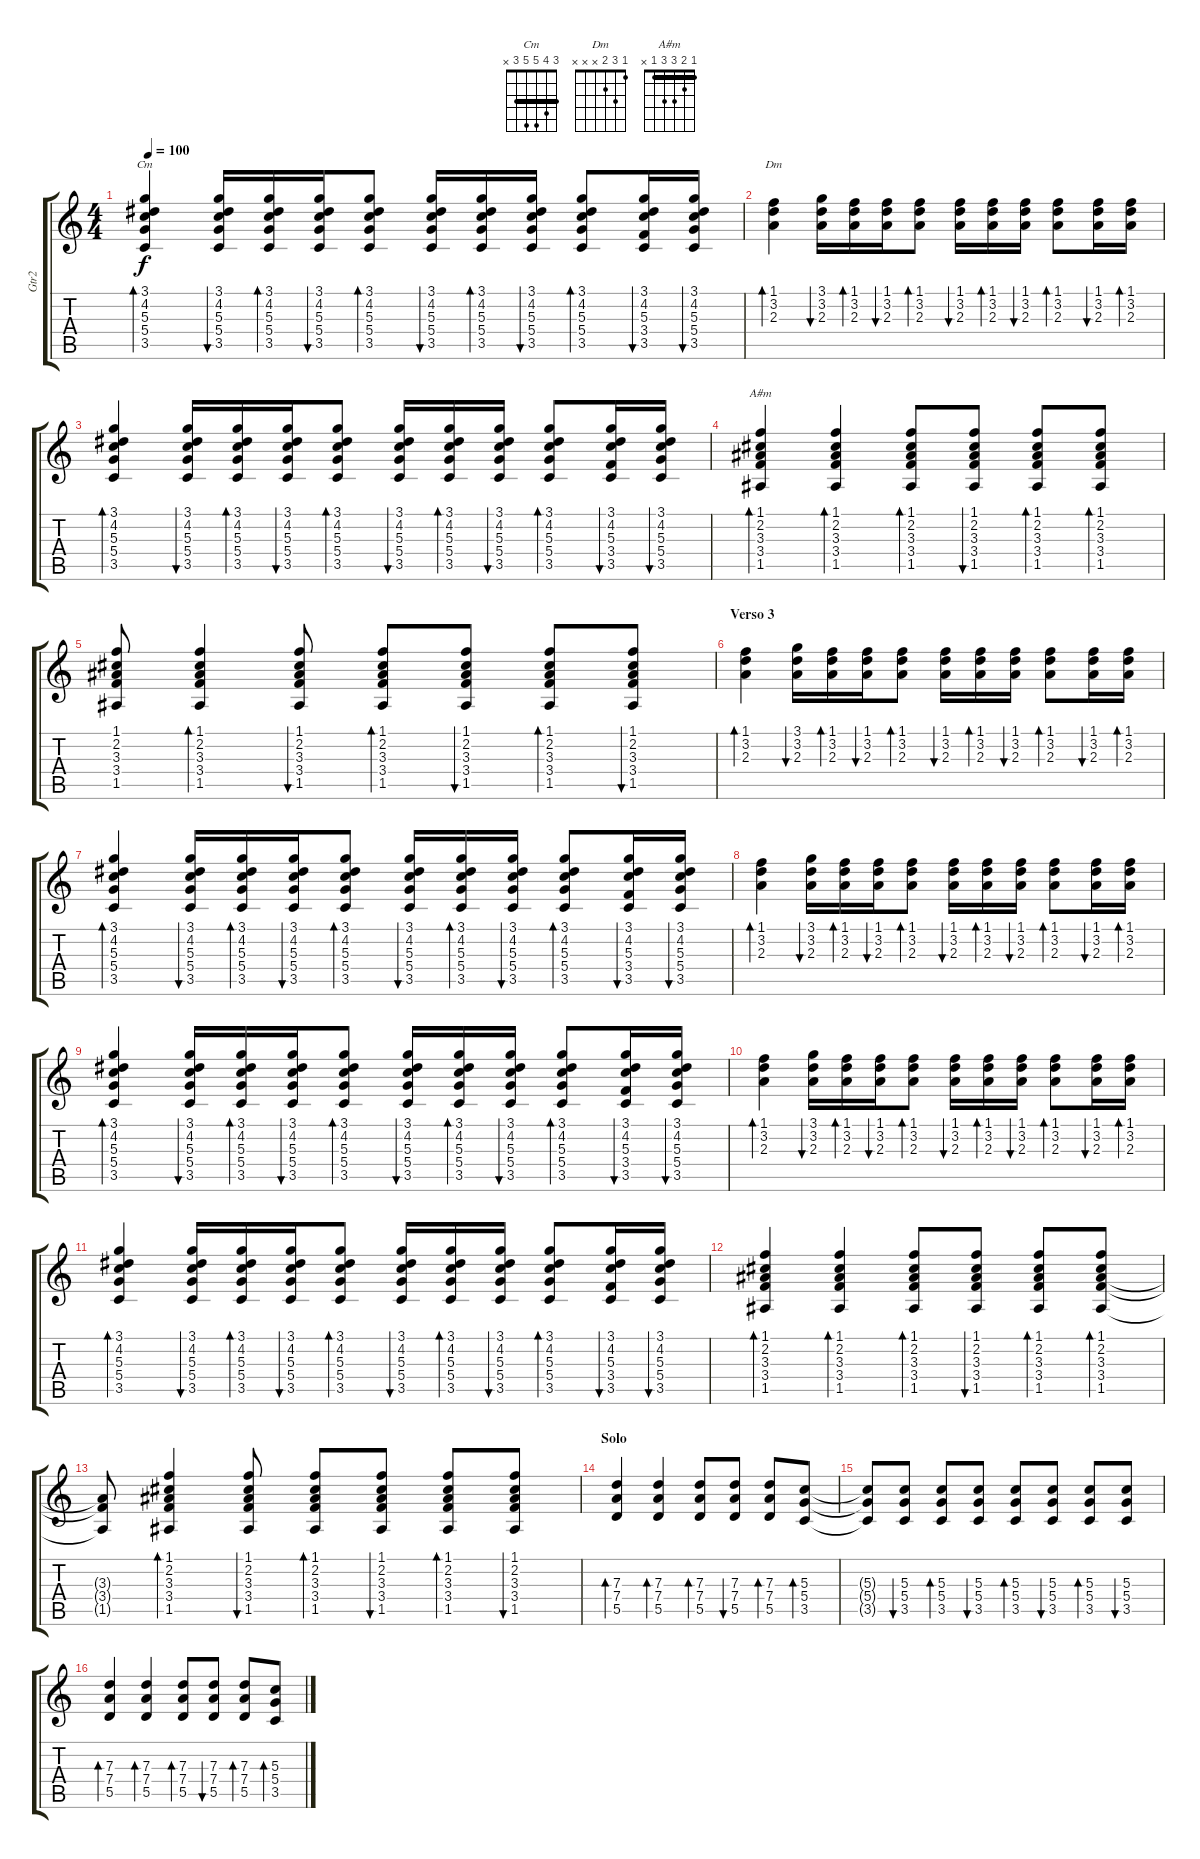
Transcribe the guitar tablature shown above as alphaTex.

\track ("Gtr2" "Gtr2") {instrument acousticguitarnylon}
\staff {score tabs}
\tuning (E4 B3 G3 D3 A2 E2) {hide}
\chord ("Cm" 3 4 5 5 3 x) {barre 3}
\chord ("Dm" 1 3 2 x x x)
\chord ("A#m" 1 2 3 3 1 x) {barre 1}
\ts (4 4)
\tempo 100
\clef g2
\ks c
(3.1 4.2 5.3 5.4 3.5).4{bd 60 ch "Cm" dy f} (3.1 4.2 5.3 5.4 3.5).16{bu 60} (3.1 4.2 5.3 5.4 3.5).16{bd 60} (3.1 4.2 5.3 5.4 3.5).16{bu 60} (3.1 4.2 5.3 5.4 3.5).8{bd 60} (3.1 4.2 5.3 5.4 3.5).16{bu 60} (3.1 4.2 5.3 5.4 3.5).16{bd 60} (3.1 4.2 5.3 5.4 3.5).16{bu 60} (3.1 4.2 5.3 5.4 3.5).8{bd 60} (3.1 4.2 5.3 3.4 3.5).16{bu 60} (3.1 4.2 5.3 5.4 3.5).16{bu 60} |
(1.1 3.2 2.3).4{bd 60 ch "Dm" instrument acousticguitarnylon} (3.1 3.2 2.3).16{bu 60} (1.1 3.2 2.3).16{bd 60} (1.1 3.2 2.3).16{bu 60} (1.1 3.2 2.3).8{bd 60} (1.1 3.2 2.3).16{bu 60} (1.1 3.2 2.3).16{bd 60} (1.1 3.2 2.3).16{bu 60} (1.1 3.2 2.3).8{bd 60} (1.1 3.2 2.3).16{bu 60} (1.1 3.2 2.3).16{bd 60} |
(3.1 4.2 5.3 5.4 3.5).4{bd 60} (3.1 4.2 5.3 5.4 3.5).16{bu 60} (3.1 4.2 5.3 5.4 3.5).16{bd 60} (3.1 4.2 5.3 5.4 3.5).16{bu 60} (3.1 4.2 5.3 5.4 3.5).8{bd 60} (3.1 4.2 5.3 5.4 3.5).16{bu 60} (3.1 4.2 5.3 5.4 3.5).16{bd 60} (3.1 4.2 5.3 5.4 3.5).16{bu 60} (3.1 4.2 5.3 5.4 3.5).8{bd 60} (3.1 4.2 5.3 3.4 3.5).16{bu 60} (3.1 4.2 5.3 5.4 3.5).16{bu 60} |
(1.1 2.2 3.3 3.4 1.5).4{bd 60 ch "A#m"} (1.1 2.2 3.3 3.4 1.5).4{bd 60} (1.1 2.2 3.3 3.4 1.5).8{bd 60} (1.1 2.2 3.3 3.4 1.5).8{bu 60} (1.1 2.2 3.3 3.4 1.5).8{bd 60} (1.1 2.2 3.3 3.4 1.5).8{bd 60} |
(1.1 2.2 3.3 3.4 1.5).8 (1.1 2.2 3.3 3.4 1.5).4{bd 60} (1.1 2.2 3.3 3.4 1.5).8{bu 60} (1.1 2.2 3.3 3.4 1.5).8{bd 60} (1.1 2.2 3.3 3.4 1.5).8{bu 60} (1.1 2.2 3.3 3.4 1.5).8{bd 60} (1.1 2.2 3.3 3.4 1.5).8{bu 60} |
\section ("" "Verso 3")
(1.1 3.2 2.3).4{bd 60 instrument acousticguitarnylon} (3.1 3.2 2.3).16{bu 60} (1.1 3.2 2.3).16{bd 60} (1.1 3.2 2.3).16{bu 60} (1.1 3.2 2.3).8{bd 60} (1.1 3.2 2.3).16{bu 60} (1.1 3.2 2.3).16{bd 60} (1.1 3.2 2.3).16{bu 60} (1.1 3.2 2.3).8{bd 60} (1.1 3.2 2.3).16{bu 60} (1.1 3.2 2.3).16{bd 60} |
(3.1 4.2 5.3 5.4 3.5).4{bd 60} (3.1 4.2 5.3 5.4 3.5).16{bu 60} (3.1 4.2 5.3 5.4 3.5).16{bd 60} (3.1 4.2 5.3 5.4 3.5).16{bu 60} (3.1 4.2 5.3 5.4 3.5).8{bd 60} (3.1 4.2 5.3 5.4 3.5).16{bu 60} (3.1 4.2 5.3 5.4 3.5).16{bd 60} (3.1 4.2 5.3 5.4 3.5).16{bu 60} (3.1 4.2 5.3 5.4 3.5).8{bd 60} (3.1 4.2 5.3 3.4 3.5).16{bu 60} (3.1 4.2 5.3 5.4 3.5).16{bu 60} |
(1.1 3.2 2.3).4{bd 60 instrument acousticguitarnylon} (3.1 3.2 2.3).16{bu 60} (1.1 3.2 2.3).16{bd 60} (1.1 3.2 2.3).16{bu 60} (1.1 3.2 2.3).8{bd 60} (1.1 3.2 2.3).16{bu 60} (1.1 3.2 2.3).16{bd 60} (1.1 3.2 2.3).16{bu 60} (1.1 3.2 2.3).8{bd 60} (1.1 3.2 2.3).16{bu 60} (1.1 3.2 2.3).16{bd 60} |
(3.1 4.2 5.3 5.4 3.5).4{bd 60} (3.1 4.2 5.3 5.4 3.5).16{bu 60} (3.1 4.2 5.3 5.4 3.5).16{bd 60} (3.1 4.2 5.3 5.4 3.5).16{bu 60} (3.1 4.2 5.3 5.4 3.5).8{bd 60} (3.1 4.2 5.3 5.4 3.5).16{bu 60} (3.1 4.2 5.3 5.4 3.5).16{bd 60} (3.1 4.2 5.3 5.4 3.5).16{bu 60} (3.1 4.2 5.3 5.4 3.5).8{bd 60} (3.1 4.2 5.3 3.4 3.5).16{bu 60} (3.1 4.2 5.3 5.4 3.5).16{bu 60} |
(1.1 3.2 2.3).4{bd 60 instrument acousticguitarnylon} (3.1 3.2 2.3).16{bu 60} (1.1 3.2 2.3).16{bd 60} (1.1 3.2 2.3).16{bu 60} (1.1 3.2 2.3).8{bd 60} (1.1 3.2 2.3).16{bu 60} (1.1 3.2 2.3).16{bd 60} (1.1 3.2 2.3).16{bu 60} (1.1 3.2 2.3).8{bd 60} (1.1 3.2 2.3).16{bu 60} (1.1 3.2 2.3).16{bd 60} |
(3.1 4.2 5.3 5.4 3.5).4{bd 60} (3.1 4.2 5.3 5.4 3.5).16{bu 60} (3.1 4.2 5.3 5.4 3.5).16{bd 60} (3.1 4.2 5.3 5.4 3.5).16{bu 60} (3.1 4.2 5.3 5.4 3.5).8{bd 60} (3.1 4.2 5.3 5.4 3.5).16{bu 60} (3.1 4.2 5.3 5.4 3.5).16{bd 60} (3.1 4.2 5.3 5.4 3.5).16{bu 60} (3.1 4.2 5.3 5.4 3.5).8{bd 60} (3.1 4.2 5.3 3.4 3.5).16{bu 60} (3.1 4.2 5.3 5.4 3.5).16{bu 60} |
(1.1 2.2 3.3 3.4 1.5).4{bd 60} (1.1 2.2 3.3 3.4 1.5).4{bd 60} (1.1 2.2 3.3 3.4 1.5).8{bd 60} (1.1 2.2 3.3 3.4 1.5).8{bu 60} (1.1 2.2 3.3 3.4 1.5).8{bd 60} (1.1 2.2 3.3 3.4 1.5).8{bd 60} |
(3.3{t} 3.4{t} 1.5{t}).8 (1.1 2.2 3.3 3.4 1.5).4{bd 60} (1.1 2.2 3.3 3.4 1.5).8{bu 60} (1.1 2.2 3.3 3.4 1.5).8{bd 60} (1.1 2.2 3.3 3.4 1.5).8{bu 60} (1.1 2.2 3.3 3.4 1.5).8{bd 60} (1.1 2.2 3.3 3.4 1.5).8{bu 60} |
\section ("" "Solo")
(7.3 7.4 5.5).4{bd 60 instrument overdrivenguitar} (7.3 7.4 5.5).4{bd 60} (7.3 7.4 5.5).8{bd 60} (7.3 7.4 5.5).8{bu 60} (7.3 7.4 5.5).8{bd 60} (5.3 5.4 3.5).8{bd 60} |
(5.3{t} 5.4{t} 3.5{t}).8 (5.3 5.4 3.5).8{bu 60 instrument overdrivenguitar} (5.3 5.4 3.5).8{bd 60} (5.3 5.4 3.5).8{bu 60} (5.3 5.4 3.5).8{bd 60} (5.3 5.4 3.5).8{bu 60} (5.3 5.4 3.5).8{bd 60} (5.3 5.4 3.5).8{bu 60} |
(7.3 7.4 5.5).4{bd 60 instrument overdrivenguitar} (7.3 7.4 5.5).4{bd 60} (7.3 7.4 5.5).8{bd 60} (7.3 7.4 5.5).8{bu 60} (7.3 7.4 5.5).8{bd 60} (5.3 5.4 3.5).8{bd 60}
